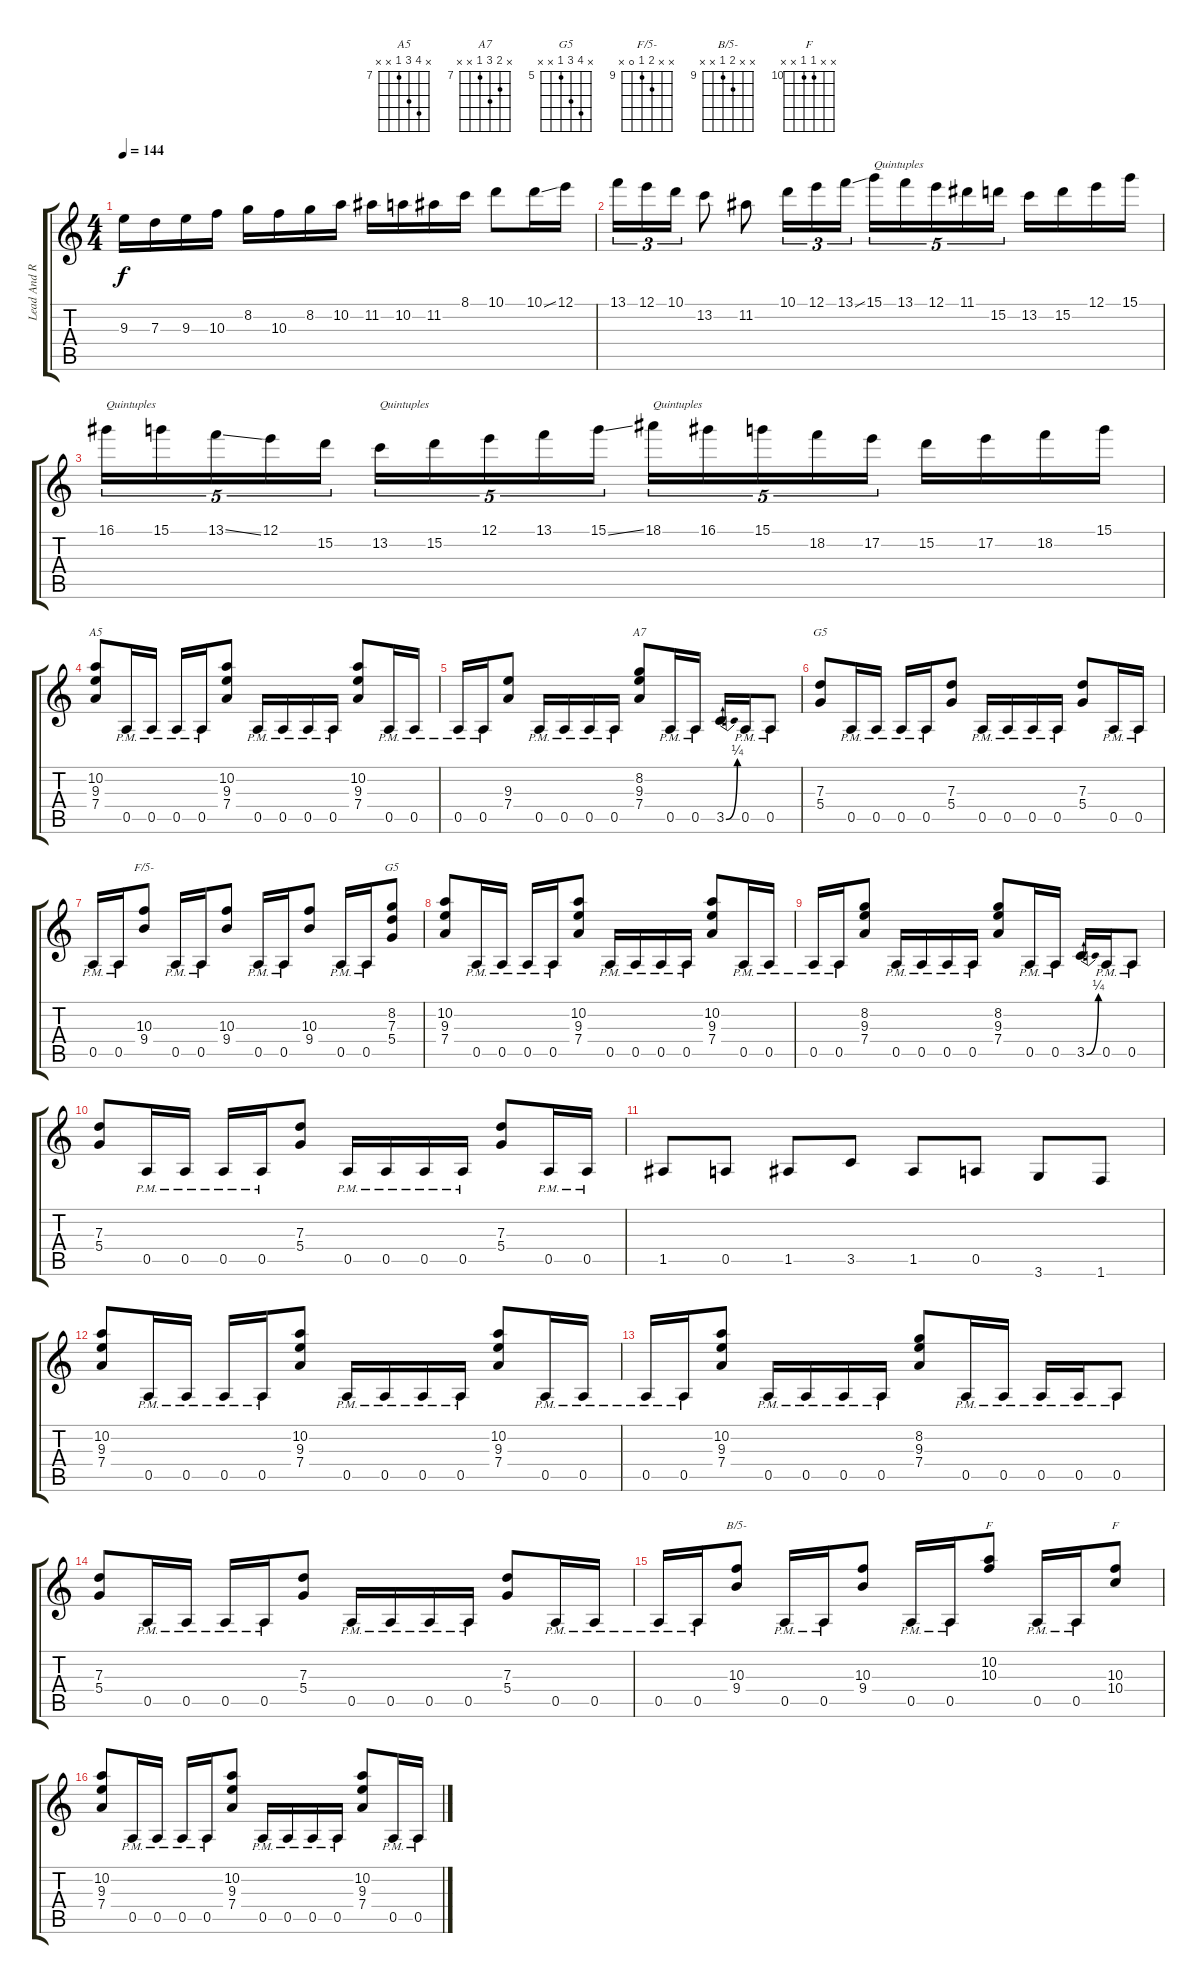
\track ("Lead And Rhythm Guitar" "Lead And R") {instrument overdrivenguitar}
\staff {score tabs}
\tuning (E4 B3 G3 D3 A2 E2) {hide}
\chord ("A5" x 10 9 7 x x) {firstfret 7}
\chord ("A7" x 8 9 7 x x) {firstfret 7}
\chord ("G5" x x 7 5 x x) {firstfret 5}
\chord ("F/5-" x x 10 9 0 x) {firstfret 9}
\chord ("G5" x 8 7 5 x x) {firstfret 5}
\chord ("B/5-" x x 10 9 x x) {firstfret 9}
\chord ("F" x 10 10 x x x) {firstfret 10}
\chord ("F" x x 10 10 x x) {firstfret 10}
\ts (4 4)
\tempo 144
\clef g2
\ks c
9.3.16{dy f} 7.3.16 9.3.16 10.3.16 8.2.16 10.3.16 8.2.16 10.2.16 11.2.16 10.2.16 11.2.16 8.1.16 10.1.8 10.1{ss}.16 12.1.16 |
13.1.16{tu (3 2)} 12.1.16{tu (3 2)} 10.1.16{tu (3 2)} 13.2.8 11.2.8 10.1.16{tu (3 2)} 12.1.16{tu (3 2)} 13.1{ss}.16{tu (3 2)} 15.1.16{tu (5 4) txt "Quintuples"} 13.1.16{tu (5 4)} 12.1.16{tu (5 4)} 11.1.16{tu (5 4)} 15.2.16{tu (5 4)} 13.2.16 15.2.16 12.1.16 15.1.16 |
16.1.16{tu (5 4) txt "Quintuples"} 15.1.16{tu (5 4)} 13.1{ss}.16{tu (5 4)} 12.1.16{tu (5 4)} 15.2.16{tu (5 4)} 13.2.16{tu (5 4) txt "Quintuples"} 15.2.16{tu (5 4)} 12.1.16{tu (5 4)} 13.1.16{tu (5 4)} 15.1{ss}.16{tu (5 4)} 18.1.16{tu (5 4) txt "Quintuples"} 16.1.16{tu (5 4)} 15.1.16{tu (5 4)} 18.2.16{tu (5 4)} 17.2.16{tu (5 4)} 15.2.16 17.2.16 18.2.16 15.1.16 |
(10.2 9.3 7.4).8{ch "A5"} 0.5{pm}.16 0.5{pm}.16 0.5{pm}.16 0.5{pm}.16 (10.2 9.3 7.4).8 0.5{pm}.16 0.5{pm}.16 0.5{pm}.16 0.5{pm}.16 (10.2 9.3 7.4).8 0.5{pm}.16 0.5{pm}.16 |
0.5{pm}.16 0.5{pm}.16 (9.3 7.4).8 0.5{pm}.16 0.5{pm}.16 0.5{pm}.16 0.5{pm}.16 (8.2 9.3 7.4).8{ch "A7"} 0.5{pm}.16 0.5{pm}.16 3.5{be (bend 0 0 60 1)}.16 0.5{pm}.16 0.5{pm}.8 |
(7.3 5.4).8{ch "G5"} 0.5{pm}.16 0.5{pm}.16 0.5{pm}.16 0.5{pm}.16 (7.3 5.4).8 0.5{pm}.16 0.5{pm}.16 0.5{pm}.16 0.5{pm}.16 (7.3 5.4).8 0.5{pm}.16 0.5{pm}.16 |
0.5{pm}.16 0.5{pm}.16 (10.3 9.4).8{ch "F/5-"} 0.5{pm}.16 0.5{pm}.16 (10.3 9.4).8 0.5{pm}.16 0.5{pm}.16 (10.3 9.4).8 0.5{pm}.16 0.5{pm}.16 (8.2 7.3 5.4).8{ch "G5"} |
(10.2 9.3 7.4).8 0.5{pm}.16 0.5{pm}.16 0.5{pm}.16 0.5{pm}.16 (10.2 9.3 7.4).8 0.5{pm}.16 0.5{pm}.16 0.5{pm}.16 0.5{pm}.16 (10.2 9.3 7.4).8 0.5{pm}.16 0.5{pm}.16 |
0.5{pm}.16 0.5{pm}.16 (8.2 9.3 7.4).8 0.5{pm}.16 0.5{pm}.16 0.5{pm}.16 0.5{pm}.16 (8.2 9.3 7.4).8 0.5{pm}.16 0.5{pm}.16 3.5{be (bend 0 0 60 1)}.16 0.5{pm}.16 0.5{pm}.8 |
(7.3 5.4).8 0.5{pm}.16 0.5{pm}.16 0.5{pm}.16 0.5{pm}.16 (7.3 5.4).8 0.5{pm}.16 0.5{pm}.16 0.5{pm}.16 0.5{pm}.16 (7.3 5.4).8 0.5{pm}.16 0.5{pm}.16 |
1.5.8 0.5.8 1.5.8 3.5.8 1.5.8 0.5.8 3.6.8 1.6.8 |
(10.2 9.3 7.4).8 0.5{pm}.16 0.5{pm}.16 0.5{pm}.16 0.5{pm}.16 (10.2 9.3 7.4).8 0.5{pm}.16 0.5{pm}.16 0.5{pm}.16 0.5{pm}.16 (10.2 9.3 7.4).8 0.5{pm}.16 0.5{pm}.16 |
0.5{pm}.16 0.5{pm}.16 (10.2 9.3 7.4).8 0.5{pm}.16 0.5{pm}.16 0.5{pm}.16 0.5{pm}.16 (8.2 9.3 7.4).8 0.5{pm}.16 0.5{pm}.16 0.5{pm}.16 0.5{pm}.16 0.5{pm}.8 |
(7.3 5.4).8 0.5{pm}.16 0.5{pm}.16 0.5{pm}.16 0.5{pm}.16 (7.3 5.4).8 0.5{pm}.16 0.5{pm}.16 0.5{pm}.16 0.5{pm}.16 (7.3 5.4).8 0.5{pm}.16 0.5{pm}.16 |
0.5{pm}.16 0.5{pm}.16 (10.3 9.4).8{ch "B/5-"} 0.5{pm}.16 0.5{pm}.16 (10.3 9.4).8 0.5{pm}.16 0.5{pm}.16 (10.2 10.3).8{ch "F"} 0.5{pm}.16 0.5{pm}.16 (10.3 10.4).8{ch "F"} |
(10.2 9.3 7.4).8 0.5{pm}.16 0.5{pm}.16 0.5{pm}.16 0.5{pm}.16 (10.2 9.3 7.4).8 0.5{pm}.16 0.5{pm}.16 0.5{pm}.16 0.5{pm}.16 (10.2 9.3 7.4).8 0.5{pm}.16 0.5{pm}.16
